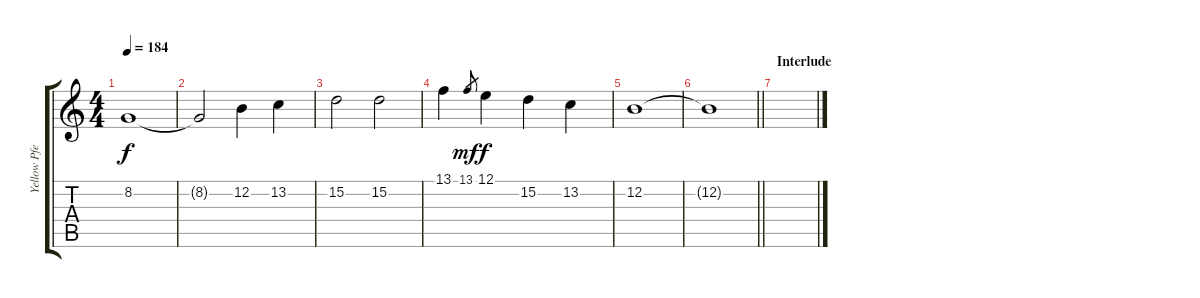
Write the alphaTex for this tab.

\track ("Yellow Pfeiffer" "Yellow Pfe") {instrument bagpipe}
\staff {score tabs}
\tuning (E4 B3 G3 D3 A2 E2) {hide}
\ts (4 4)
\tempo 184
\clef g2
\ks c
8.2.1{dy f} |
8.2{t}.2 12.2.4 13.2.4 |
15.2.2 15.2.2 |
13.1.4 13.1.8{gr dy mf} 12.1.4{dy f} 15.2.4 13.2.4 |
12.2.1 |
\barLineRight lightlight
12.2{t}.1 |
\section ("" "Interlude")
